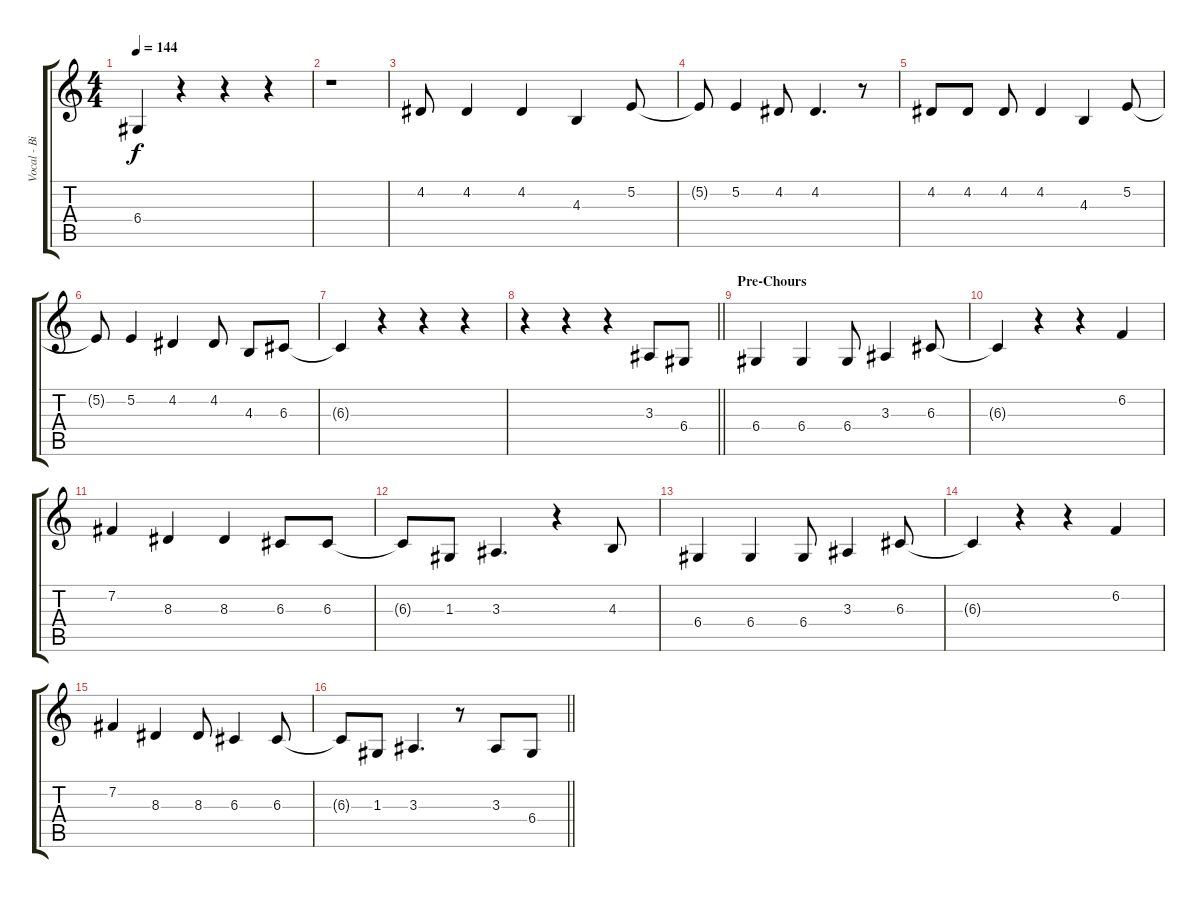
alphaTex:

\track ("Vocal - Billie Joe" "Vocal - Bi") {instrument altosax}
\staff {score tabs}
\tuning (E4 B3 G3 D3 A2 E2) {hide}
\ts (4 4)
\tempo 144
\clef g2
\ks c
6.4{t}.4{dy f} r.4 r.4 r.4 |
r.1 |
4.2.8 4.2.4 4.2.4 4.3.4 5.2.8 |
5.2{t}.8 5.2.4 4.2.8 4.2.4{d} r.8 |
4.2.8 4.2.8 4.2.8 4.2.4 4.3.4 5.2.8 |
5.2{t}.8 5.2.4 4.2.4 4.2.8 4.3.8 6.3.8 |
6.3{t}.4 r.4 r.4 r.4 |
\barLineRight lightlight
r.4 r.4 r.4 3.3.8 6.4.8 |
\section ("" "Pre-Chours")
6.4.4 6.4.4 6.4.8 3.3.4 6.3.8 |
6.3{t}.4 r.4 r.4 6.2.4 |
7.2.4 8.3.4 8.3.4 6.3.8 6.3.8 |
6.3{t}.8 1.3.8 3.3.4{d} r.4 4.3.8 |
6.4.4 6.4.4 6.4.8 3.3.4 6.3.8 |
6.3{t}.4 r.4 r.4 6.2.4 |
7.2.4 8.3.4 8.3.8 6.3.4 6.3.8 |
\barLineRight lightlight
6.3{t}.8 1.3.8 3.3.4{d} r.8 3.3.8 6.4.8
